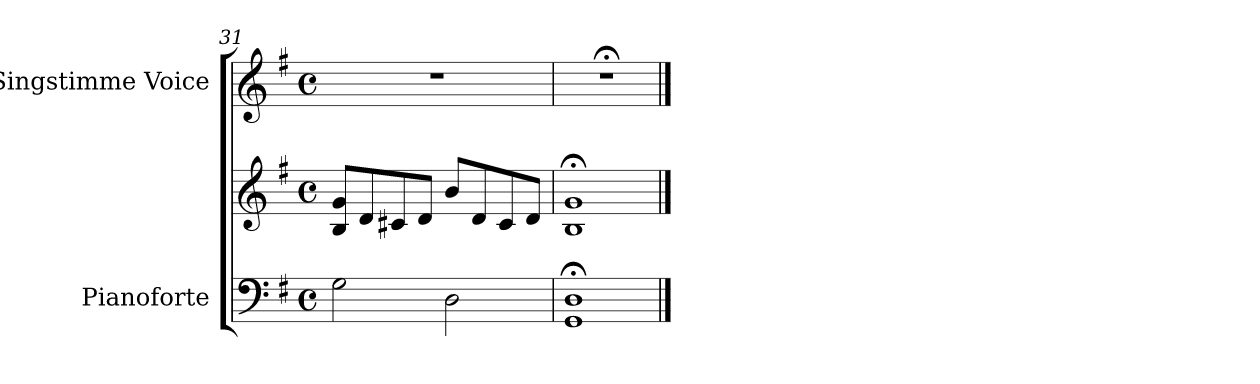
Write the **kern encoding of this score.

**kern	**kern	**kern
*part2	*part2	*part1
*staff3	*staff2	*staff1
*I"Pianoforte	*	*I"Singstimme Voice
*I'Pno	*	*
*clefF4	*clefG2	*clefG2
*k[f#]	*k[f#]	*k[f#]
*M4/4	*M4/4	*M4/4
*met(c)	*met(c)	*met(c)
=31	=31	=31
2G\	8B/ 8g/L	1r
.	8d/	.
.	8c#X/	.
.	8d/J	.
2D\	8b/L	.
.	8d/	.
.	8c#/	.
.	8d/J	.
=32	=32	=32
1GG; 1D;	1B;< 1g;<	1r;<
==	==	==
*-	*-	*-
